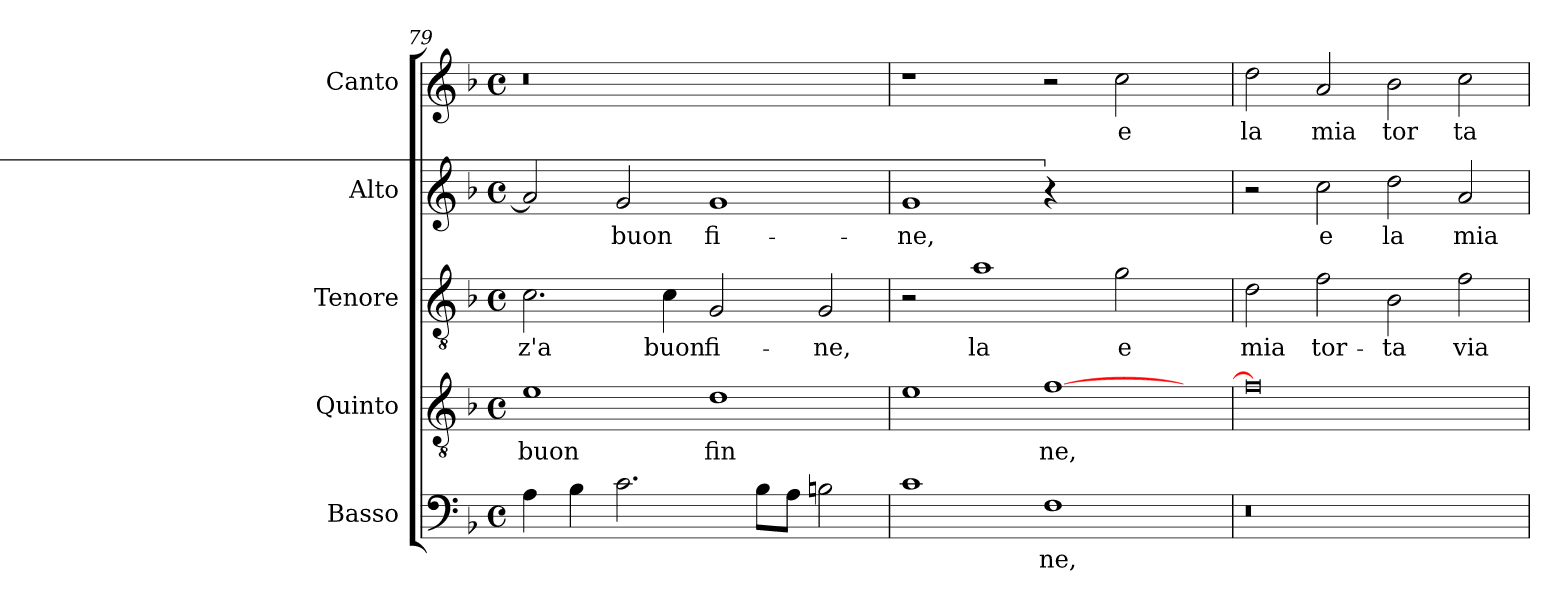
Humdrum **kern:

**kern	**text	**kern	**text	**kern	**text	**kern	**text	**kern	**text
*part5	*part5	*part4	*part4	*part3	*part3	*part2	*part2	*part1	*part1
*staff5	*staff5	*staff4	*staff4	*staff3	*staff3	*staff2	*staff2	*staff1	*staff1
*I"Basso	*	*I"Quinto	*	*I"Tenore	*	*I"Alto	*	*I"Canto	*
*clefF4	*	*clefGv2	*	*clefGv2	*	*clefG2	*	*clefG2	*
*k[b-]	*	*k[b-]	*	*k[b-]	*	*k[b-]	*	*k[b-]	*
*F:	*	*F:	*	*F:	*	*F:	*	*F:	*
*M4/4	*	*M4/4	*	*M4/4	*	*M4/4	*	*M4/4	*
*met(c)	*	*met(c)	*	*met(c)	*	*met(c)	*	*met(c)	*
=79	=79	=79	=79	=79	=79	=79	=79	=79	=79
!	!	!	!LO:LY:b:cj	!	!LO:LY:b:cj	!	!	!	!
4A\	.	1e	buon	2.c\	-z'a	2a/]	.	0r	.
4B-\	.	.	.	.	.	.	.	.	.
!	!	!	!	!	!	!	!LO:LY:b:cj	!	!
2.c\	.	.	.	.	.	2g/	buon	.	.
!	!	!	!	!	!LO:LY:b:cj	!	!	!	!
.	.	.	.	4c\	buon	.	.	.	.
!	!	!	!LO:LY:b:cj	!	!LO:LY:b:cj	!	!LO:LY:b:cj	!	!
.	.	1d	fin	2G/	fi-	1g	fi-	.	.
8B-\L	.	.	.	.	.	.	.	.	.
8A\J	.	.	.	.	.	.	.	.	.
!	!	!	!	!	!LO:LY:b:cj	!	!	!	!
2B\	.	.	.	2G/	-ne,	.	.	.	.
=80	=80	=80	=80	=80	=80	=80	=80	=80	=80
!	!	!	!	!	!	!	!LO:LY:b:cj	!	!
1c	.	1e	.	2r	.	1g	-ne,	1r	.
!	!	!	!	!	!LO:LY:b:cj	!	!	!	!
.	.	.	.	1a	la	.	.	.	.
!	!LO:LY:b:cj	!	!LO:LY:b:cj	!	!	!LO:N:vis=1	!	!	!
1F	ne,	[>1f	ne,	.	.	4%5r	.	2r	.
!	!	!	!	!	!LO:LY:b:cj	!	!	!	!LO:LY:b:cj
.	.	.	.	2g\	e	.	.	2cc\	e
4ryy	.	4ryy	.	4ryy	.	.	.	4ryy	.
=81	=81	=81	=81	=81	=81	=81	=81	=81	=81
!	!	!	!	!	!LO:LY:b:cj	!	!	!	!LO:LY:b:cj
0r	.	0f]	.	2d\	mia	2r	.	2dd\	la
!	!	!	!	!	!LO:LY:b:cj	!	!LO:LY:b:cj	!	!LO:LY:b:cj
.	.	.	.	2f\	tor-	2cc\	e	2a/	mia
!	!	!	!	!	!LO:LY:b:cj	!	!LO:LY:b:cj	!	!LO:LY:b:cj
.	.	.	.	2B-\	-ta	2dd\	la	2b-\	tor
!	!	!	!	!	!LO:LY:b:cj	!	!LO:LY:b:cj	!	!LO:LY:b:cj
.	.	.	.	2f\	via	2a/	mia	2cc\	ta
=	=	=	=	=	=	=	=	=	=
*-	*-	*-	*-	*-	*-	*-	*-	*-	*-
